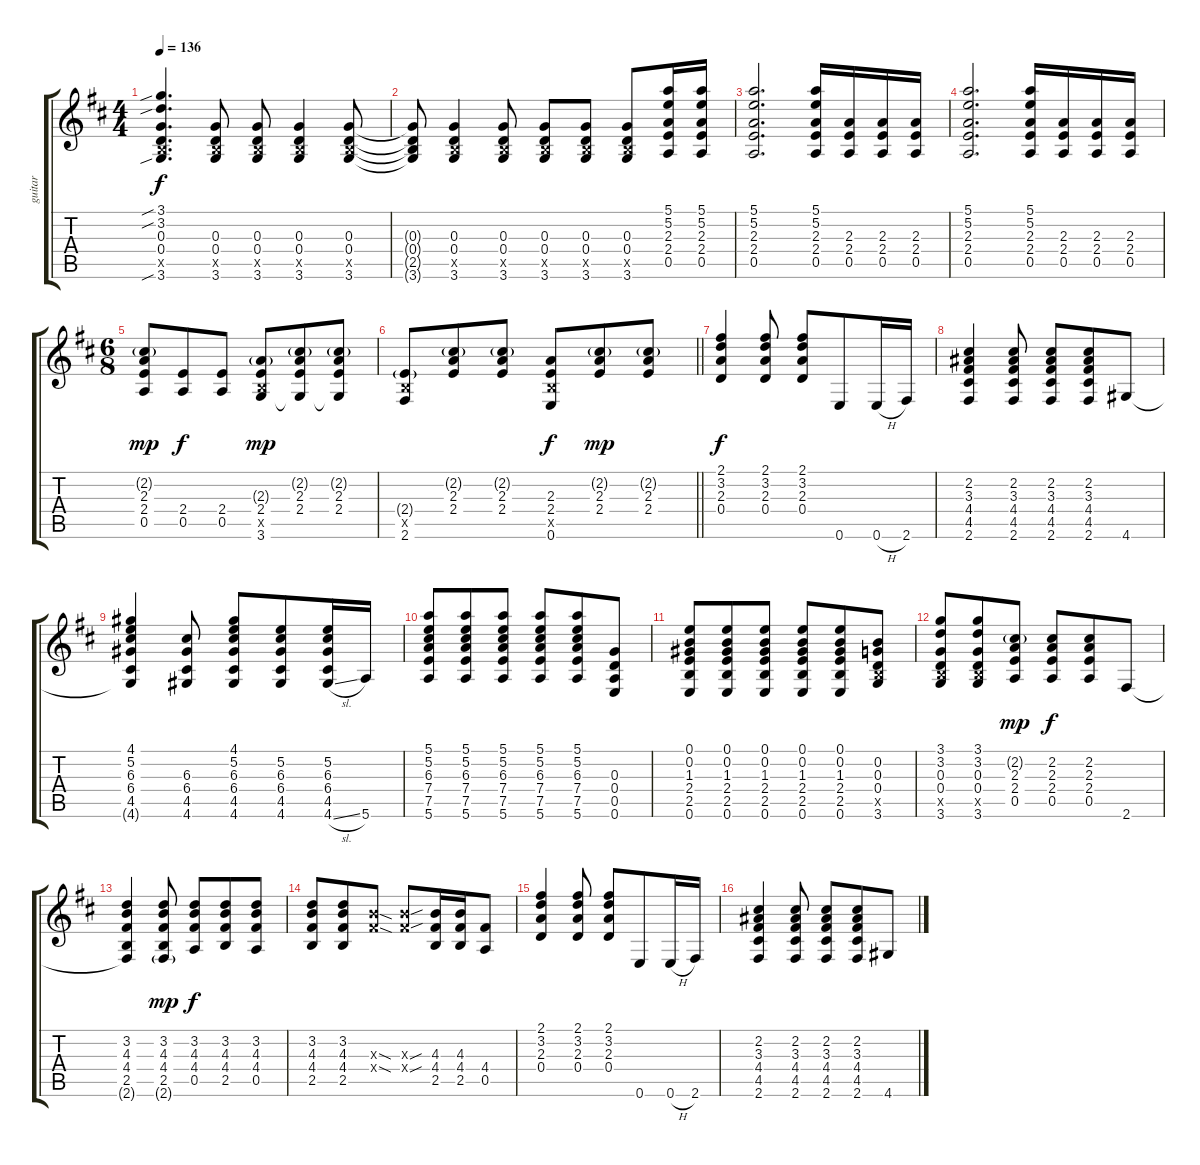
\track ("guitar" "guitar") {instrument acousticguitarnylon}
\staff {score tabs}
\tuning (E4 B3 G3 D3 A2 E2) {hide}
\ts (4 4)
\tempo 136
\clef g2
\ks d
(3.1{sib} 3.2{sib} 0.3 0.4 2.5{x} 3.6{sib}).4{d dy f} (0.3 0.4 2.5{x} 3.6).8 (0.3 0.4 2.5{x} 3.6).8 (0.3 0.4 2.5{x} 3.6).4 (0.3 0.4 2.5{x} 3.6).8 |
(0.3{t} 0.4{t} 2.5{t} 3.6{t}).8 (0.3 0.4 2.5{x} 3.6).4 (0.3 0.4 2.5{x} 3.6).8 (0.3 0.4 2.5{x} 3.6).8 (0.3 0.4 2.5{x} 3.6).8 (0.3 0.4 2.5{x} 3.6).8 (5.1 5.2 2.3 2.4 0.5).16 (5.1 5.2 2.3 2.4 0.5).16 |
(5.1 5.2 2.3 2.4 0.5).2{d} (5.1 5.2 2.3 2.4 0.5).16 (2.3 2.4 0.5).16 (2.3 2.4 0.5).16 (2.3 2.4 0.5).16 |
(5.1 5.2 2.3 2.4 0.5).2{d} (5.1 5.2 2.3 2.4 0.5).16 (2.3 2.4 0.5).16 (2.3 2.4 0.5).16 (2.3 2.4 0.5).16 |
\ts (6 8)
(2.2{g} 2.3 2.4 0.5).8{dy mp} (2.4 0.5).8{dy f} (2.4 0.5).8 (2.3{g} 2.4 2.5{x} 3.6).8{dy mp} (2.2{g} 2.3 2.4 3.6{t}).8 (2.2{g} 2.3 2.4 3.6{t}).8 |
\barLineRight lightlight
(2.4{g} 2.5{x} 2.6).8 (2.2{g} 2.3 2.4).8 (2.2{g} 2.3 2.4).8 (2.3 2.4 2.5{x} 0.6).8{dy f} (2.2{g} 2.3 2.4).8{dy mp} (2.2{g} 2.3 2.4).8 |
(2.1 3.2 2.3 0.4).4{dy f} (2.1 3.2 2.3 0.4).8 (2.1 3.2 2.3 0.4).8 0.6.8 0.6{h}.16 2.6.16 |
(2.2 3.3 4.4 4.5 2.6).4 (2.2 3.3 4.4 4.5 2.6).8 (2.2 3.3 4.4 4.5 2.6).8 (2.2 3.3 4.4 4.5 2.6).8 4.6.8 |
(4.1 5.2 6.3 6.4 4.5 4.6{t}).4 (6.3 6.4 4.5 4.6).8 (4.1 5.2 6.3 6.4 4.5 4.6).8 (5.2 6.3 6.4 4.5 4.6).8 (5.2 6.3 6.4 4.5 4.6{sl}).16 5.6.16 |
(5.1 5.2 6.3 7.4 7.5 5.6).8 (5.1 5.2 6.3 7.4 7.5 5.6).8 (5.1 5.2 6.3 7.4 7.5 5.6).8 (5.1 5.2 6.3 7.4 7.5 5.6).8 (5.1 5.2 6.3 7.4 7.5 5.6).8 (0.3 0.4 0.5 0.6).8 |
(0.1 0.2 1.3 2.4 2.5 0.6).8 (0.1 0.2 1.3 2.4 2.5 0.6).8 (0.1 0.2 1.3 2.4 2.5 0.6).8 (0.1 0.2 1.3 2.4 2.5 0.6).8 (0.1 0.2 1.3 2.4 2.5 0.6).8 (0.2 0.3 0.4 2.5{x} 3.6).8 |
(3.1 3.2 0.3 0.4 2.5{x} 3.6).8 (3.1 3.2 0.3 0.4 2.5{x} 3.6).8 (2.2{g} 2.3 2.4 0.5).8{dy mp} (2.2 2.3 2.4 0.5).8{dy f} (2.2 2.3 2.4 0.5).8 2.6.8 |
(3.2 4.3 4.4 2.5 2.6{t}).4 (3.2 4.3 4.4 2.5 2.6{g}).8{dy mp} (3.2 4.3 4.4 0.5).8{dy f} (3.2 4.3 4.4 2.5).8 (3.2 4.3 4.4 0.5).8 |
(3.2 4.3 4.4 2.5).8 (3.2 4.3 4.4 2.5).8 (4.3{sod x} 4.4{sod x}).8 (4.3{sou x} 4.4{sou x}).8 (4.3 4.4 2.5).16 (4.3 4.4 2.5).16 (4.4 0.5).8 |
(2.1 3.2 2.3 0.4).4 (2.1 3.2 2.3 0.4).8 (2.1 3.2 2.3 0.4).8 0.6.8 0.6{h}.16 2.6.16 |
(2.2 3.3 4.4 4.5 2.6).4 (2.2 3.3 4.4 4.5 2.6).8 (2.2 3.3 4.4 4.5 2.6).8 (2.2 3.3 4.4 4.5 2.6).8 4.6.8
